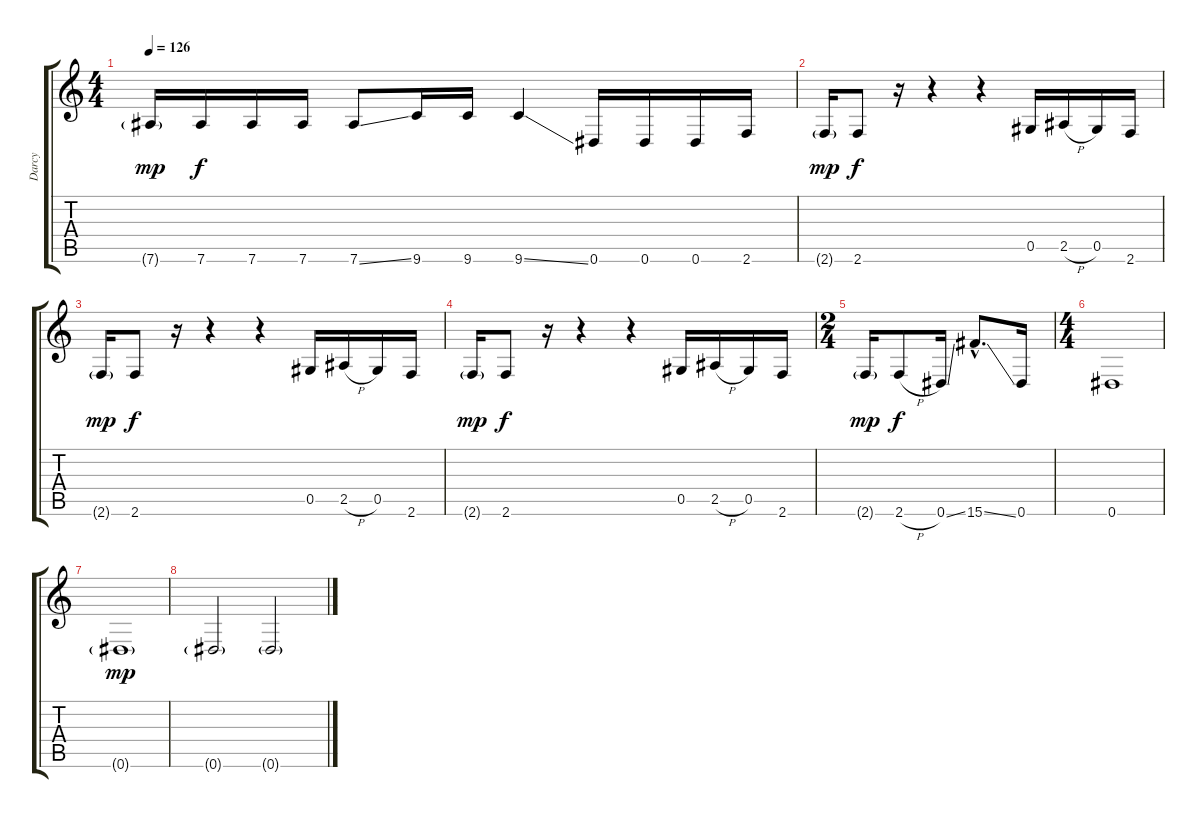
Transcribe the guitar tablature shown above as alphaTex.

\track ("Darcy" "Darcy") {instrument electricbasspick}
\staff {score tabs}
\tuning (Eb4 Bb3 Gb3 Db3 Ab2 Eb2) {hide}
\ts (4 4)
\tempo 126
\clef g2
\ks c
7.6{g}.16{dy mp} 7.6.16{dy f} 7.6.16 7.6.16 7.6{ss}.8 9.6.16 9.6.16 9.6{ss}.4 0.6.16 0.6.16 0.6.16 2.6.16 |
2.6{g}.16{dy mp} 2.6.8{dy f} r.16 r.4 r.4 0.5.16 2.5{h}.16 0.5.16 2.6.16 |
2.6{g}.16{dy mp} 2.6.8{dy f} r.16 r.4 r.4 0.5.16 2.5{h}.16 0.5.16 2.6.16 |
2.6{g}.16{dy mp} 2.6.8{dy f} r.16 r.4 r.4 0.5.16 2.5{h}.16 0.5.16 2.6.16 |
\ts (2 4)
2.6{g}.16{dy mp} 2.6{h}.8{dy f} 0.6{ss}.16 15.6{ss hac}.8{d} 0.6.16 |
\ts (4 4)
0.6.1 |
0.6{g}.1{dy mp} |
0.6{g}.2 0.6{g}.2
